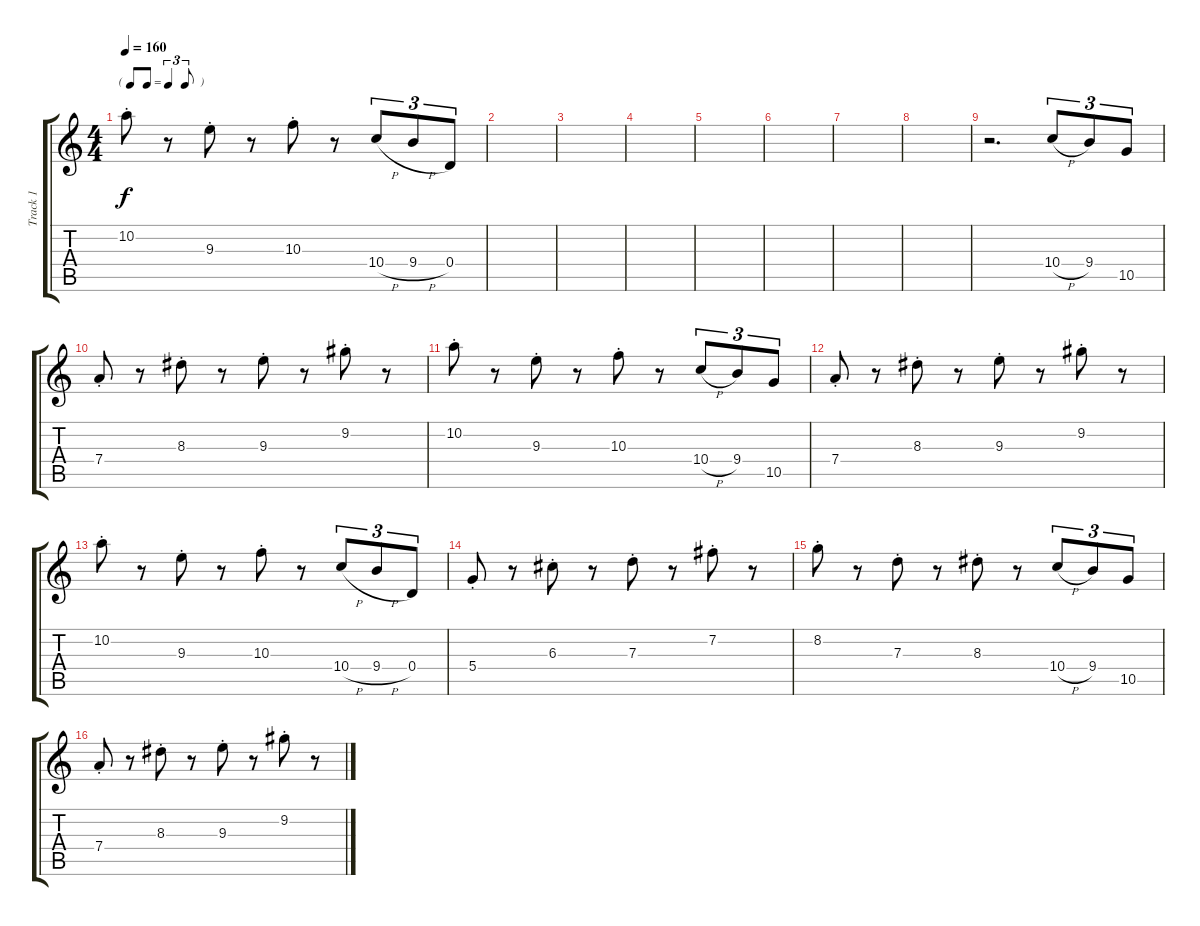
\track ("Track 1" "Track 1") {instrument overdrivenguitar}
\staff {score tabs}
\tuning (E4 B3 G3 D3 A2 D2) {hide}
\ts (4 4)
\tf triplet8th
\tempo 160
\clef g2
\ks c
10.2{st}.8{dy f} r.8 9.3{st}.8 r.8 10.3{st}.8 r.8 10.4{h}.8{tu (3 2)} 9.4{h}.8{tu (3 2)} 0.4.8{tu (3 2)} |
|
|
|
|
|
|
|
r.2{d} 10.4{h}.8{tu (3 2)} 9.4.8{tu (3 2)} 10.5.8{tu (3 2)} |
7.4{st}.8 r.8 8.3{st}.8 r.8 9.3{st}.8 r.8 9.2{st}.8 r.8 |
10.2{st}.8 r.8 9.3{st}.8 r.8 10.3{st}.8 r.8 10.4{h}.8{tu (3 2)} 9.4.8{tu (3 2)} 10.5.8{tu (3 2)} |
7.4{st}.8 r.8 8.3{st}.8 r.8 9.3{st}.8 r.8 9.2{st}.8 r.8 |
10.2{st}.8 r.8 9.3{st}.8 r.8 10.3{st}.8 r.8 10.4{h}.8{tu (3 2)} 9.4{h}.8{tu (3 2)} 0.4.8{tu (3 2)} |
5.4{st}.8 r.8 6.3{st}.8 r.8 7.3{st}.8 r.8 7.2{st}.8 r.8 |
8.2{st}.8 r.8 7.3{st}.8 r.8 8.3{st}.8 r.8 10.4{h}.8{tu (3 2)} 9.4.8{tu (3 2)} 10.5.8{tu (3 2)} |
7.4{st}.8 r.8 8.3{st}.8 r.8 9.3{st}.8 r.8 9.2{st}.8 r.8
